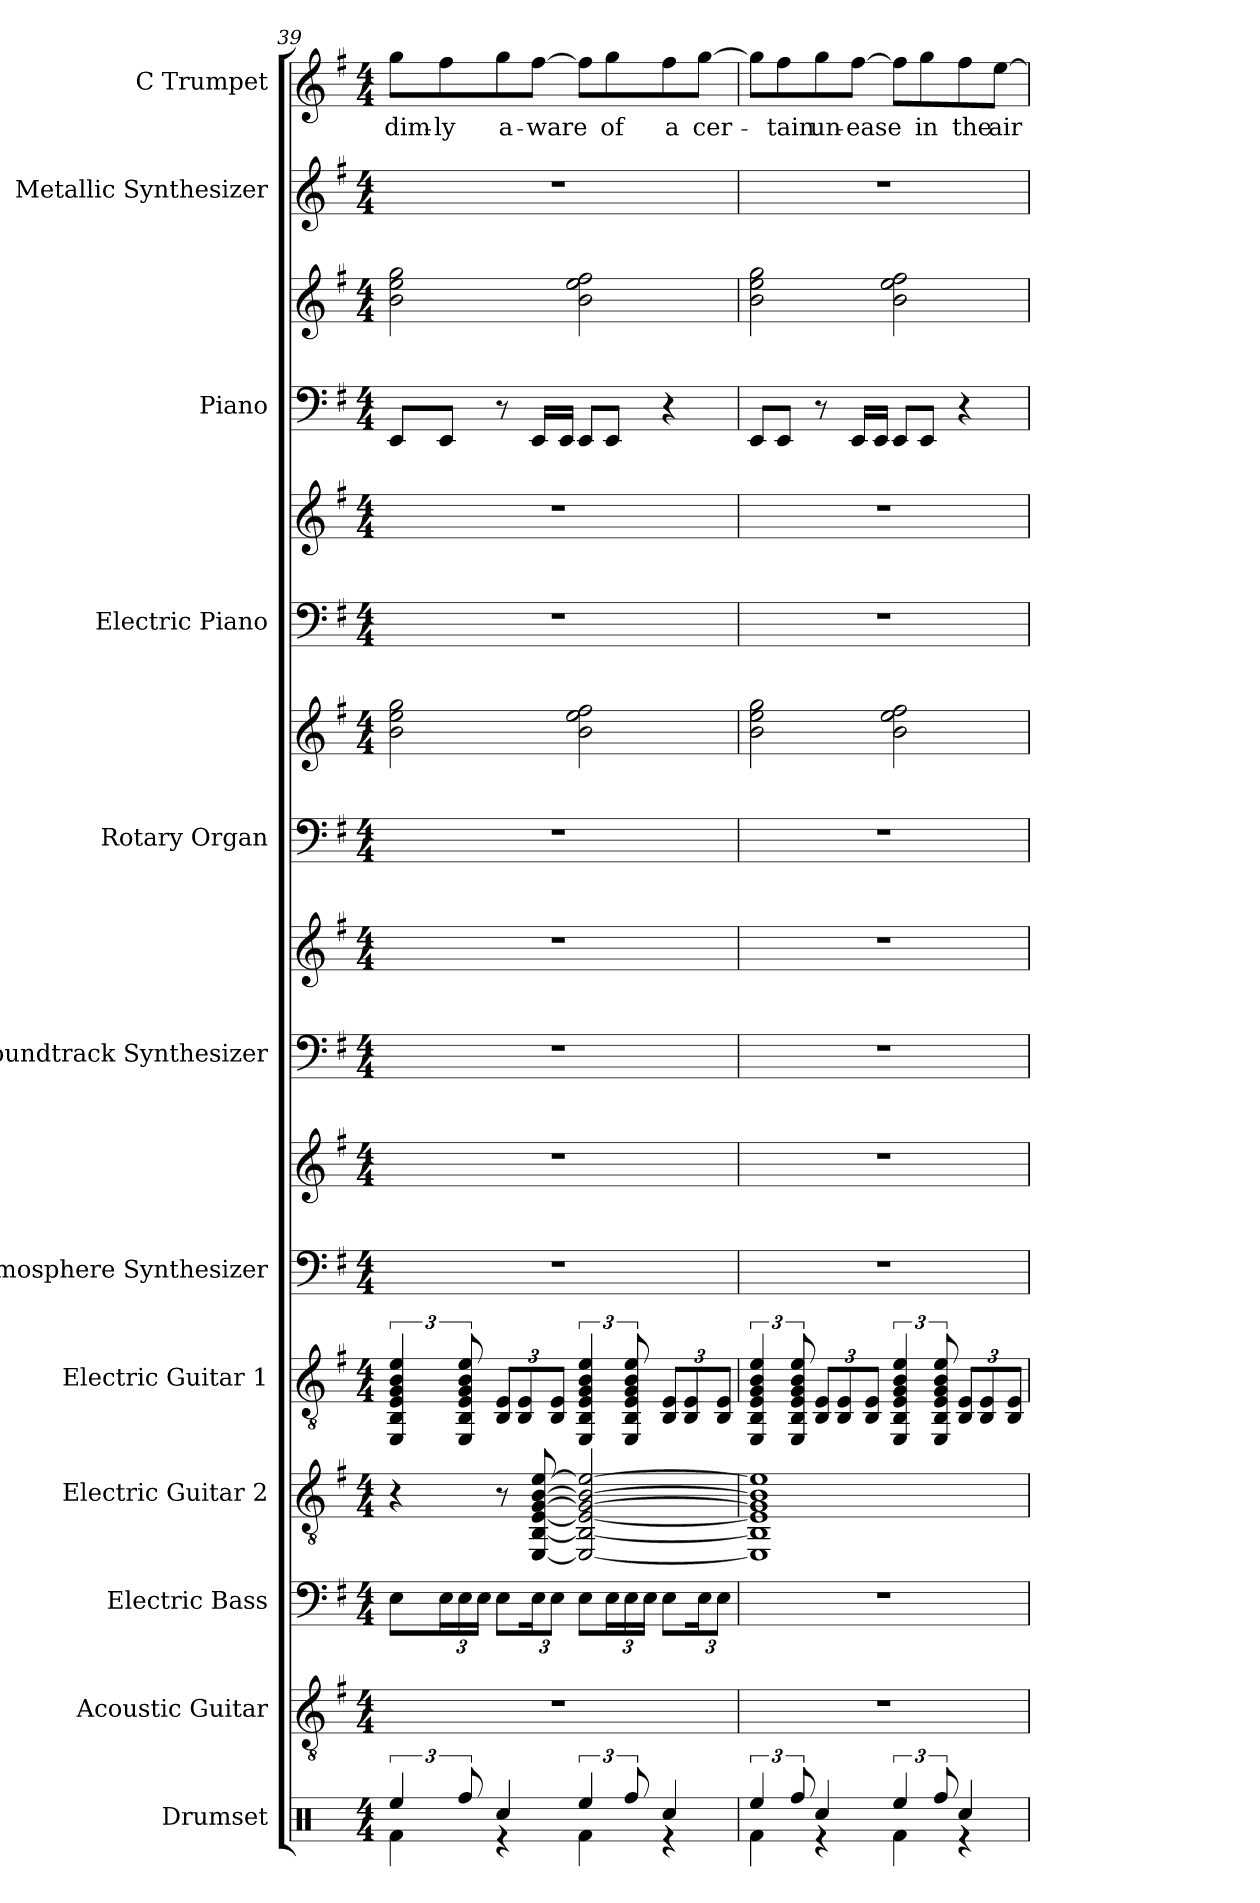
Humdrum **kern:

**kern	**kern	**kern	**kern	**kern	**kern	**kern	**kern	**kern	**kern	**kern	**kern	**kern	**kern	**kern	**kern	**kern	**text
*part12	*part11	*part10	*part9	*part8	*part7	*part7	*part6	*part6	*part5	*part5	*part4	*part4	*part3	*part3	*part2	*part1	*part1
*staff17	*staff16	*staff15	*staff14	*staff13	*staff12	*staff11	*staff10	*staff9	*staff8	*staff7	*staff6	*staff5	*staff4	*staff3	*staff2	*staff1	*staff1
*I"Drumset	*I"Acoustic Guitar	*I"Electric Bass	*I"Electric Guitar 2	*I"Electric Guitar 1	*I"Atmosphere Synthesizer	*	*I"Soundtrack Synthesizer	*	*I"Rotary Organ	*	*I"Electric Piano	*	*I"Piano	*	*I"Metallic Synthesizer	*I"C Trumpet	*
*I'Drs.	*I'Guit.	*I'El. B.	*I'El. Guit. 2	*I'El. Guit. 1	*I'Synth.	*	*I'Synth.	*	*I'Rot. Org.	*	*I'El. Pno.	*	*I'Pno.	*	*I'Synth.	*I'C Tpt.	*
*clefX	*clefGv2	*clefF4	*clefGv2	*clefGv2	*clefF4	*clefG2	*clefF4	*clefG2	*clefF4	*clefG2	*clefF4	*clefG2	*clefF4	*clefG2	*clefG2	*clefG2	*
*	*	*ITrd7c12	*	*	*	*	*	*	*	*	*	*	*	*	*	*	*
*k[]	*k[f#]	*k[f#]	*k[f#]	*k[f#]	*k[f#]	*k[f#]	*k[f#]	*k[f#]	*k[f#]	*k[f#]	*k[f#]	*k[f#]	*k[f#]	*k[f#]	*k[f#]	*k[f#]	*
*M4/4	*M4/4	*M4/4	*M4/4	*M4/4	*M4/4	*M4/4	*M4/4	*M4/4	*M4/4	*M4/4	*M4/4	*M4/4	*M4/4	*M4/4	*M4/4	*M4/4	*
=39	=39	=39	=39	=39	=39	=39	=39	=39	=39	=39	=39	=39	=39	=39	=39	=39	=39
*^	*	*	*	*	*	*	*	*	*	*	*	*	*	*	*	*	*
6Ree/	4Rf\	1r	8EE\L	4r	6EE/ 6BB/ 6E/ 6G/ 6B/ 6e/	1r	1r	1r	1r	1r	2b\ 2ee\ 2gg\	1r	1r	8EE/L	2b\ 2ee\ 2gg\	1r	8gg\L	dim-
*	*	*	*Xbrackettup	*	*	*	*	*	*	*	*	*	*	*	*	*	*	*
.	.	.	24EE\L	.	.	.	.	.	.	.	.	.	.	8EE/J	.	.	8ff#\	-ly
12Rff/	.	.	24EE\	.	12EE/ 12BB/ 12E/ 12G/ 12B/ 12e/	.	.	.	.	.	.	.	.	.	.	.	.	.
.	.	.	24EE\JJ	.	.	.	.	.	.	.	.	.	.	.	.	.	.	.
*	*	*	*	*	*Xbrackettup	*	*	*	*	*	*	*	*	*	*	*	*	*
4Rcc/	4r	.	8EE\L	8r	12BB/ 12E/L	.	.	.	.	.	.	.	.	8r	.	.	8gg\	a-
.	.	.	.	.	12BB/ 12E/	.	.	.	.	.	.	.	.	.	.	.	.	.
.	.	.	24EE\K	[8EE/ [8BB/ [8E/ [8G/ [8B/ [8e/	.	.	.	.	.	.	.	.	.	16EE/LL	.	.	[8ff#\J	-ware
.	.	.	12EE\J	.	12BB/ 12E/J	.	.	.	.	.	.	.	.	.	.	.	.	.
.	.	.	.	.	.	.	.	.	.	.	.	.	.	16EE/JJ	.	.	.	.
*	*	*	*	*	*brackettup	*	*	*	*	*	*	*	*	*	*	*	*	*
6Ree/	4Rf\	.	8EE\L	2EE/_ 2BB/_ 2E/_ 2G/_ 2B/_ 2e/_	6EE/ 6BB/ 6E/ 6G/ 6B/ 6e/	.	.	.	.	.	2b\ 2ee\ 2ff#\	.	.	8EE/L	2b\ 2ee\ 2ff#\	.	8ff#\L]	.
.	.	.	24EE\L	.	.	.	.	.	.	.	.	.	.	8EE/J	.	.	8gg\	of
12Rff/	.	.	24EE\	.	12EE/ 12BB/ 12E/ 12G/ 12B/ 12e/	.	.	.	.	.	.	.	.	.	.	.	.	.
.	.	.	24EE\JJ	.	.	.	.	.	.	.	.	.	.	.	.	.	.	.
*	*	*	*	*	*Xbrackettup	*	*	*	*	*	*	*	*	*	*	*	*	*
4Rcc/	4r	.	8EE\L	.	12BB/ 12E/L	.	.	.	.	.	.	.	.	4r	.	.	8ff#\	a
.	.	.	.	.	12BB/ 12E/	.	.	.	.	.	.	.	.	.	.	.	.	.
.	.	.	24EE\K	.	.	.	.	.	.	.	.	.	.	.	.	.	[8gg\J	cer-
.	.	.	12EE\J	.	12BB/ 12E/J	.	.	.	.	.	.	.	.	.	.	.	.	.
!!LO:PB:g=z
=40	=40	=40	=40	=40	=40	=40	=40	=40	=40	=40	=40	=40	=40	=40	=40	=40	=40	=40
*	*	*	*	*	*brackettup	*	*	*	*	*	*	*	*	*	*	*	*	*
6Ree/	4Rf\	1r	1r	1EE] 1BB] 1E] 1G] 1B] 1e]	6EE/ 6BB/ 6E/ 6G/ 6B/ 6e/	1r	1r	1r	1r	1r	2b\ 2ee\ 2gg\	1r	1r	8EE/L	2b\ 2ee\ 2gg\	1r	8gg\L]	.
.	.	.	.	.	.	.	.	.	.	.	.	.	.	8EE/J	.	.	8ff#\	-tain
12Rff/	.	.	.	.	12EE/ 12BB/ 12E/ 12G/ 12B/ 12e/	.	.	.	.	.	.	.	.	.	.	.	.	.
*	*	*	*	*	*Xbrackettup	*	*	*	*	*	*	*	*	*	*	*	*	*
4Rcc/	4r	.	.	.	12BB/ 12E/L	.	.	.	.	.	.	.	.	8r	.	.	8gg\	un-
.	.	.	.	.	12BB/ 12E/	.	.	.	.	.	.	.	.	.	.	.	.	.
.	.	.	.	.	.	.	.	.	.	.	.	.	.	16EE/LL	.	.	[8ff#\J	-ease
.	.	.	.	.	12BB/ 12E/J	.	.	.	.	.	.	.	.	.	.	.	.	.
.	.	.	.	.	.	.	.	.	.	.	.	.	.	16EE/JJ	.	.	.	.
*	*	*	*	*	*brackettup	*	*	*	*	*	*	*	*	*	*	*	*	*
6Ree/	4Rf\	.	.	.	6EE/ 6BB/ 6E/ 6G/ 6B/ 6e/	.	.	.	.	.	2b\ 2ee\ 2ff#\	.	.	8EE/L	2b\ 2ee\ 2ff#\	.	8ff#\L]	.
.	.	.	.	.	.	.	.	.	.	.	.	.	.	8EE/J	.	.	8gg\	in
12Rff/	.	.	.	.	12EE/ 12BB/ 12E/ 12G/ 12B/ 12e/	.	.	.	.	.	.	.	.	.	.	.	.	.
*	*	*	*	*	*Xbrackettup	*	*	*	*	*	*	*	*	*	*	*	*	*
4Rcc/	4r	.	.	.	12BB/ 12E/L	.	.	.	.	.	.	.	.	4r	.	.	8ff#\	the
.	.	.	.	.	12BB/ 12E/	.	.	.	.	.	.	.	.	.	.	.	.	.
.	.	.	.	.	.	.	.	.	.	.	.	.	.	.	.	.	[8ee\J	air
.	.	.	.	.	12BB/ 12E/J	.	.	.	.	.	.	.	.	.	.	.	.	.
*v	*v	*	*	*	*	*	*	*	*	*	*	*	*	*	*	*	*	*
=	=	=	=	=	=	=	=	=	=	=	=	=	=	=	=	=	=
*-	*-	*-	*-	*-	*-	*-	*-	*-	*-	*-	*-	*-	*-	*-	*-	*-	*-
